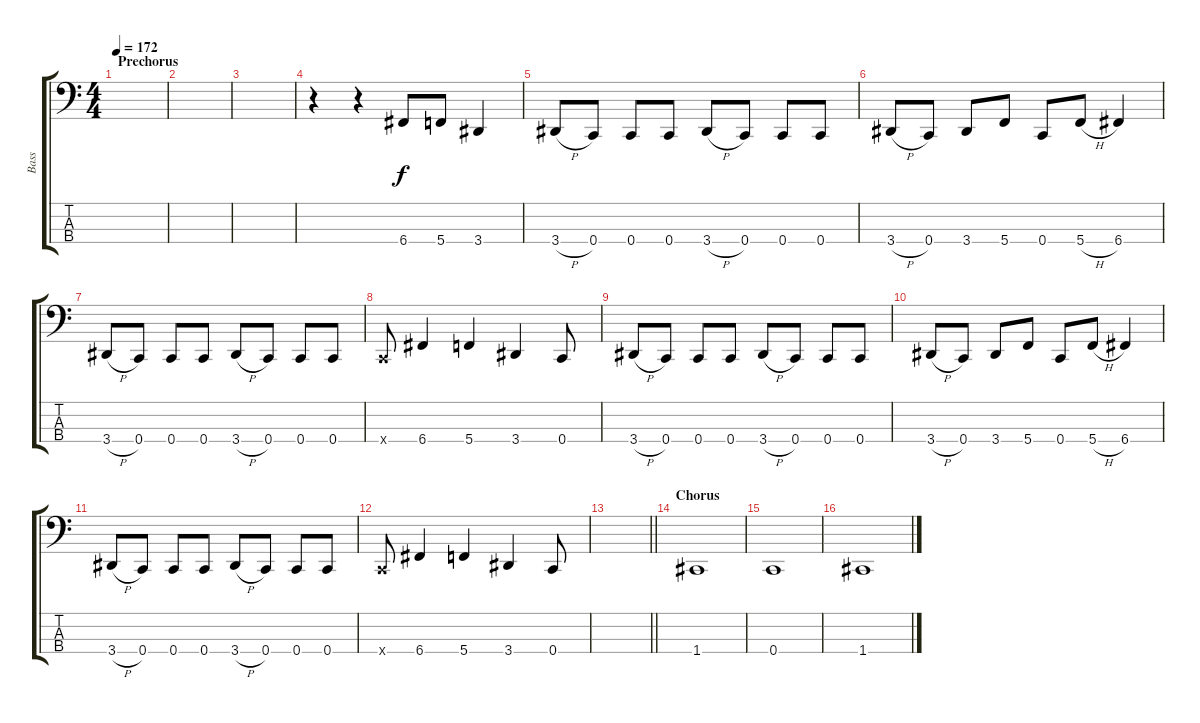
\track ("Bass" "Bass") {instrument electricbasspick}
\staff {score tabs}
\tuning (F2 C2 G1 C1) {hide}
\ts (4 4)
\section ("" "Prechorus")
\tempo 172
\clef f4
\ks c
|
|
|
r.4 r.4 6.4.8 5.4.8 3.4.4 |
3.4{h}.8 0.4.8 0.4.8 0.4.8 3.4{h}.8 0.4.8 0.4.8 0.4.8 |
3.4{h}.8 0.4.8 3.4.8 5.4.8 0.4.8 5.4{h}.8 6.4.4 |
3.4{h}.8 0.4.8 0.4.8 0.4.8 3.4{h}.8 0.4.8 0.4.8 0.4.8 |
0.4{x}.8 6.4.4 5.4.4 3.4.4 0.4.8 |
3.4{h}.8 0.4.8 0.4.8 0.4.8 3.4{h}.8 0.4.8 0.4.8 0.4.8 |
3.4{h}.8 0.4.8 3.4.8 5.4.8 0.4.8 5.4{h}.8 6.4.4 |
3.4{h}.8 0.4.8 0.4.8 0.4.8 3.4{h}.8 0.4.8 0.4.8 0.4.8 |
0.4{x}.8 6.4.4 5.4.4 3.4.4 0.4.8 |
\barLineRight lightlight
|
\section ("" "Chorus")
1.4.1 |
0.4.1 |
1.4.1
